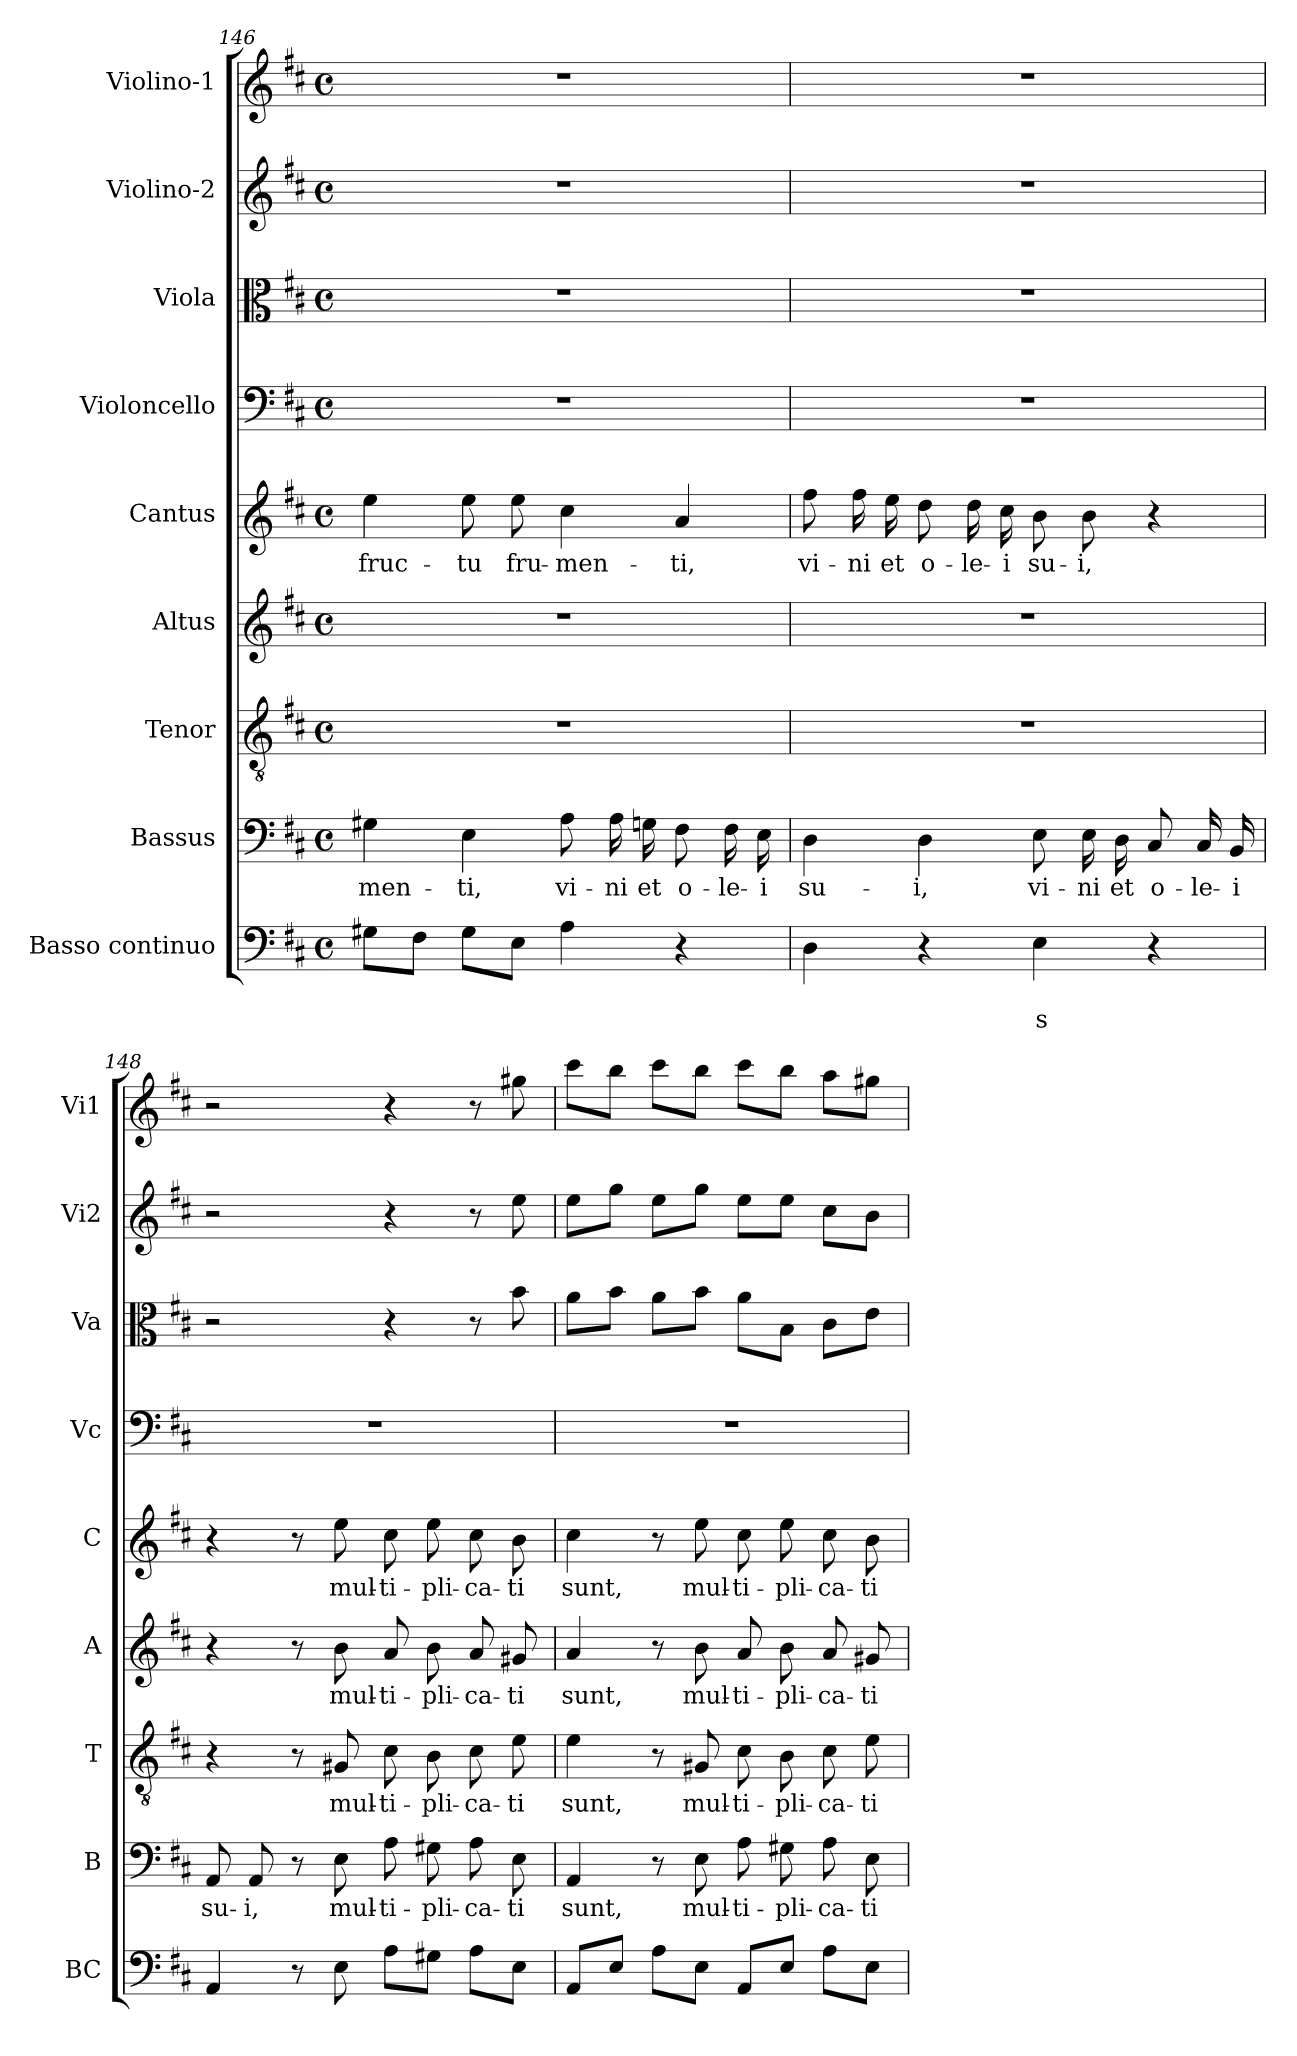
**kern	**text	**text	**kern	**text	**kern	**text	**kern	**text	**kern	**text	**kern	**kern	**kern	**kern
*part9	*part9	*part9	*part8	*part8	*part7	*part7	*part6	*part6	*part5	*part5	*part4	*part3	*part2	*part1
*staff9	*staff9	*staff9	*staff8	*staff8	*staff7	*staff7	*staff6	*staff6	*staff5	*staff5	*staff4	*staff3	*staff2	*staff1
*I"Basso continuo	*	*	*I"Bassus	*	*I"Tenor	*	*I"Altus	*	*I"Cantus	*	*I"Violoncello	*I"Viola	*I"Violino-2	*I"Violino-1
*I'BC	*	*	*I'B	*	*I'T	*	*I'A	*	*I'C	*	*I'Vc	*I'Va	*I'Vi2	*I'Vi1
*clefF4	*	*	*clefF4	*	*clefGv2	*	*clefG2	*	*clefG2	*	*clefF4	*clefC3	*clefG2	*clefG2
*k[f#c#]	*	*	*k[f#c#]	*	*k[f#c#]	*	*k[f#c#]	*	*k[f#c#]	*	*k[f#c#]	*k[f#c#]	*k[f#c#]	*k[f#c#]
*D:	*	*	*D:	*	*D:	*	*D:	*	*D:	*	*D:	*D:	*D:	*D:
*M4/4	*	*	*M4/4	*	*M4/4	*	*M4/4	*	*M4/4	*	*M4/4	*M4/4	*M4/4	*M4/4
*met(c)	*	*	*met(c)	*	*met(c)	*	*met(c)	*	*met(c)	*	*met(c)	*met(c)	*met(c)	*met(c)
=146	=146	=146	=146	=146	=146	=146	=146	=146	=146	=146	=146	=146	=146	=146
!	!	!	!	!LO:LY:b	!	!	!	!	!	!LO:LY:b	!	!	!	!
8G#X\L	.	.	4G#X\	-men-	1r	.	1r	.	4ee\	fruc-	1r	1r	1r	1r
8F#\J	.	.	.	.	.	.	.	.	.	.	.	.	.	.
!	!	!	!	!LO:LY:b	!	!	!	!	!	!LO:LY:b	!	!	!	!
8G#\L	.	.	4E\	-ti,	.	.	.	.	8ee\	-tu	.	.	.	.
!	!	!	!	!	!	!	!	!	!	!LO:LY:b	!	!	!	!
8E\J	.	.	.	.	.	.	.	.	8ee\	fru-	.	.	.	.
!	!	!	!	!LO:LY:b	!	!	!	!	!	!LO:LY:b	!	!	!	!
4A\	.	.	8A\	vi-	.	.	.	.	4cc#\	-men-	.	.	.	.
!	!	!	!	!LO:LY:b	!	!	!	!	!	!	!	!	!	!
.	.	.	16A\	-ni	.	.	.	.	.	.	.	.	.	.
!	!	!	!	!LO:LY:b	!	!	!	!	!	!	!	!	!	!
.	.	.	16Gn\	et	.	.	.	.	.	.	.	.	.	.
!	!	!	!	!LO:LY:b	!	!	!	!	!	!LO:LY:b	!	!	!	!
4r	.	.	8F#\	o-	.	.	.	.	4a/	-ti,	.	.	.	.
!	!	!	!	!LO:LY:b	!	!	!	!	!	!	!	!	!	!
.	.	.	16F#\	-le-	.	.	.	.	.	.	.	.	.	.
!	!	!	!	!LO:LY:b	!	!	!	!	!	!	!	!	!	!
.	.	.	16E\	-i	.	.	.	.	.	.	.	.	.	.
!!LO:LB:g=z
=147	=147	=147	=147	=147	=147	=147	=147	=147	=147	=147	=147	=147	=147	=147
!	!	!	!	!LO:LY:b	!	!	!	!	!	!LO:LY:b	!	!	!	!
4D\	.	.	4D\	su-	1r	.	1r	.	8ff#\	vi-	1r	1r	1r	1r
!	!	!	!	!	!	!	!	!	!	!LO:LY:b	!	!	!	!
.	.	.	.	.	.	.	.	.	16ff#\	-ni	.	.	.	.
!	!	!	!	!	!	!	!	!	!	!LO:LY:b	!	!	!	!
.	.	.	.	.	.	.	.	.	16ee\	et	.	.	.	.
!	!	!	!	!LO:LY:b	!	!	!	!	!	!LO:LY:b	!	!	!	!
4r	.	.	4D\	-i,	.	.	.	.	8dd\	o-	.	.	.	.
!	!	!	!	!	!	!	!	!	!	!LO:LY:b	!	!	!	!
.	.	.	.	.	.	.	.	.	16dd\	-le-	.	.	.	.
!	!	!	!	!	!	!	!	!	!	!LO:LY:b	!	!	!	!
.	.	.	.	.	.	.	.	.	16cc#\	-i	.	.	.	.
!	!	!LO:LY:b	!	!LO:LY:b	!	!	!	!	!	!LO:LY:b	!	!	!	!
4E\	.	s	8E\	vi-	.	.	.	.	8b\	su-	.	.	.	.
!	!	!	!	!LO:LY:b	!	!	!	!	!	!LO:LY:b	!	!	!	!
.	.	.	16E\	-ni	.	.	.	.	8b\	-i,	.	.	.	.
!	!	!	!	!LO:LY:b	!	!	!	!	!	!	!	!	!	!
.	.	.	16D\	et	.	.	.	.	.	.	.	.	.	.
!	!	!	!	!LO:LY:b	!	!	!	!	!	!	!	!	!	!
4r	.	.	8C#/	o-	.	.	.	.	4r	.	.	.	.	.
!	!	!	!	!LO:LY:b	!	!	!	!	!	!	!	!	!	!
.	.	.	16C#/	-le-	.	.	.	.	.	.	.	.	.	.
!	!	!	!	!LO:LY:b	!	!	!	!	!	!	!	!	!	!
.	.	.	16BB/	-i	.	.	.	.	.	.	.	.	.	.
=148	=148	=148	=148	=148	=148	=148	=148	=148	=148	=148	=148	=148	=148	=148
!	!	!	!	!LO:LY:b	!	!	!	!	!	!	!	!	!	!
4AA/	.	.	8AA/	su-	4r	.	4r	.	4r	.	1r	2r	2r	2r
!	!	!	!	!LO:LY:b	!	!	!	!	!	!	!	!	!	!
.	.	.	8AA/	-i,	.	.	.	.	.	.	.	.	.	.
8r	.	.	8r	.	8r	.	8r	.	8r	.	.	.	.	.
!	!	!	!	!LO:LY:b	!	!LO:LY:b	!	!LO:LY:b	!	!LO:LY:b	!	!	!	!
8E\	.	.	8E\	mul-	8G#X/	mul-	8b\	mul-	8ee\	mul-	.	.	.	.
!	!	!	!	!LO:LY:b	!	!LO:LY:b	!	!LO:LY:b	!	!LO:LY:b	!	!	!	!
8A\L	.	.	8A\	-ti-	8c#\	-ti-	8a/	-ti-	8cc#\	-ti-	.	4r	4r	4r
!	!	!	!	!LO:LY:b	!	!LO:LY:b	!	!LO:LY:b	!	!LO:LY:b	!	!	!	!
8G#X\J	.	.	8G#X\	-pli-	8B\	-pli-	8b\	-pli-	8ee\	-pli-	.	.	.	.
!	!	!	!	!LO:LY:b	!	!LO:LY:b	!	!LO:LY:b	!	!LO:LY:b	!	!	!	!
8A\L	.	.	8A\	-ca-	8c#\	-ca-	8a/	-ca-	8cc#\	-ca-	.	8r	8r	8r
!	!	!	!	!LO:LY:b	!	!LO:LY:b	!	!LO:LY:b	!	!LO:LY:b	!	!	!	!
8E\J	.	.	8E\	-ti	8e\	-ti	8g#X/	-ti	8b\	-ti	.	8b\	8ee\	8gg#X\
=149	=149	=149	=149	=149	=149	=149	=149	=149	=149	=149	=149	=149	=149	=149
!	!	!	!	!LO:LY:b	!	!LO:LY:b	!	!LO:LY:b	!	!LO:LY:b	!	!	!	!
8AA/L	.	.	4AA/	sunt,	4e\	sunt,	4a/	sunt,	4cc#\	sunt,	1r	8a\L	8ee\L	8ccc#\L
8E/J	.	.	.	.	.	.	.	.	.	.	.	8b\J	8gg\J	8bb\J
8A\L	.	.	8r	.	8r	.	8r	.	8r	.	.	8a\L	8ee\L	8ccc#\L
!	!	!	!	!LO:LY:b	!	!LO:LY:b	!	!LO:LY:b	!	!LO:LY:b	!	!	!	!
8E\J	.	.	8E\	mul-	8G#X/	mul-	8b\	mul-	8ee\	mul-	.	8b\J	8gg\J	8bb\J
!	!	!	!	!LO:LY:b	!	!LO:LY:b	!	!LO:LY:b	!	!LO:LY:b	!	!	!	!
8AA/L	.	.	8A\	-ti-	8c#\	-ti-	8a/	-ti-	8cc#\	-ti-	.	8a\L	8ee\L	8ccc#\L
!	!	!	!	!LO:LY:b	!	!LO:LY:b	!	!LO:LY:b	!	!LO:LY:b	!	!	!	!
8E/J	.	.	8G#X\	-pli-	8B\	-pli-	8b\	-pli-	8ee\	-pli-	.	8B\J	8ee\J	8bb\J
!	!	!	!	!LO:LY:b	!	!LO:LY:b	!	!LO:LY:b	!	!LO:LY:b	!	!	!	!
8A\L	.	.	8A\	-ca-	8c#\	-ca-	8a/	-ca-	8cc#\	-ca-	.	8c#\L	8cc#\L	8aa\L
!	!	!	!	!LO:LY:b	!	!LO:LY:b	!	!LO:LY:b	!	!LO:LY:b	!	!	!	!
8E\J	.	.	8E\	-ti	8e\	-ti	8g#X/	-ti	8b\	-ti	.	8e\J	8b\J	8gg#X\J
=	=	=	=	=	=	=	=	=	=	=	=	=	=	=
*-	*-	*-	*-	*-	*-	*-	*-	*-	*-	*-	*-	*-	*-	*-
